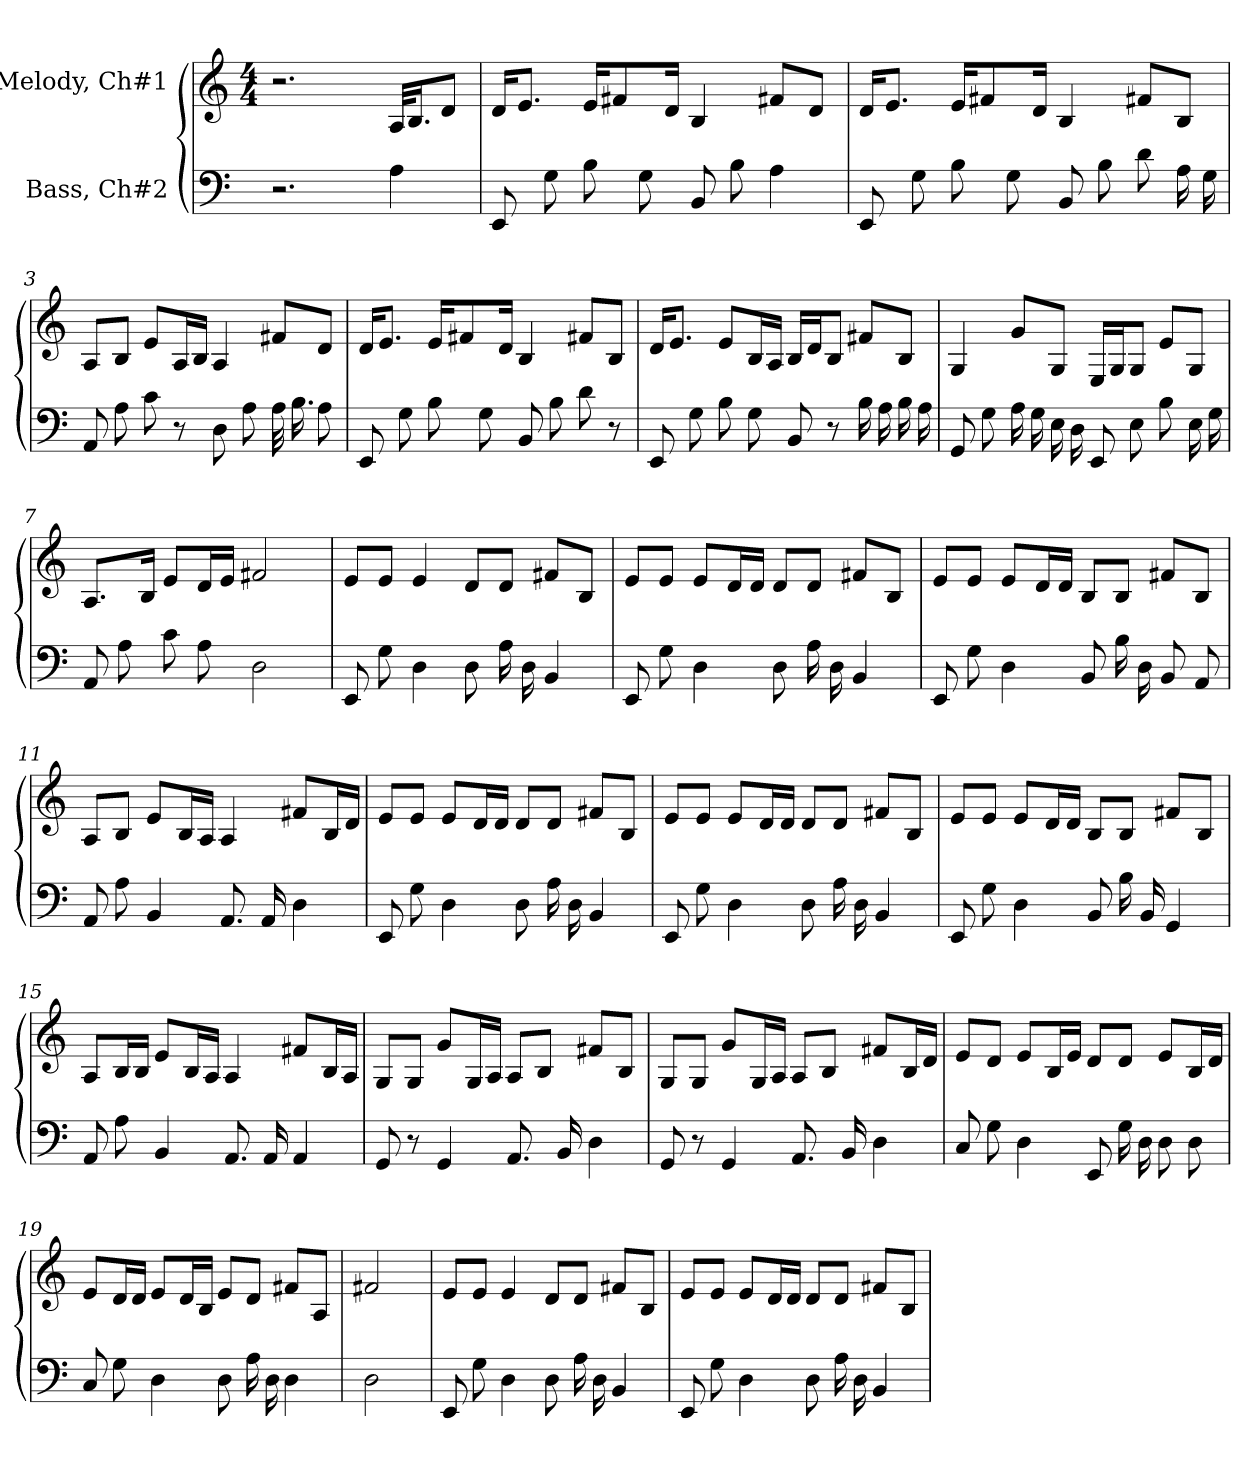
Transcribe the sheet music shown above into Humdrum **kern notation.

**kern	**kern
*part2	*part1
*staff2	*staff1
*I"Bass, Ch#2	*I"Melody, Ch#1
*clefF4	*
*	*M4/4
*MM78	*MM78
=	=
2.r	2.r
4A	32AKLL
.	16.BJ
.	8dJ
=1	=1
8EE	16dKL
.	8.eJ
8G	.
8B	16eKL
.	8f#X
8G	.
.	16dJk
8BB	4B
8B	.
4A	8f#XL
.	8dJ
=2	=2
8EE	16dKL
.	8.eJ
8G	.
8B	16eKL
.	8f#X
8G	.
.	16dJk
8BB	4B
8B	.
8d	8f#XL
16A	8BJ
16G	.
=3	=3
8AA	8AL
8A	8BJ
8c	8eL
8r	16AL
.	16BJJ
8D	4A
8A	.
32A	8f#XL
16.B	.
8A	8dJ
=4	=4
8EE	16dKL
.	8.eJ
8G	.
8B	16eKL
.	8f#X
8G	.
.	16dJk
8BB	4B
8B	.
8d	8f#XL
8r	8BJ
=5	=5
8EE	16dKL
.	8.eJ
8G	.
8B	8eL
8G	16BL
.	16AJJ
8BB	16BLL
.	16dJ
8r	8BJ
16B	8f#XL
16A	.
16B	8BJ
16A	.
=6	=6
8GG	4G
8G	.
16A	8gL
16G	.
16E	8GJ
16D	.
8EE	16ELL
.	16GJ
8E	8GJ
8B	8eL
16E	8GJ
16G	.
=7	=7
8AA	8.AL
8A	.
.	16BJk
8c	8eL
8A	16dL
.	16eJJ
2D	2f#X
=8	=8
8EE	8eL
8G	8eJ
4D	4e
8D	8dL
16A	8dJ
16D	.
4BB	8f#XL
.	8BJ
=9	=9
8EE	8eL
8G	8eJ
4D	8eL
.	16dL
.	16dJJ
8D	8dL
16A	8dJ
16D	.
4BB	8f#XL
.	8BJ
=10	=10
8EE	8eL
8G	8eJ
4D	8eL
.	16dL
.	16dJJ
8BB	8BL
16B	8BJ
16D	.
8BB	8f#XL
8AA	8BJ
=11	=11
8AA	8AL
8A	8BJ
4BB	8eL
.	16BL
.	16AJJ
8.AA	4A
16AA	.
4D	8f#XL
.	16BL
.	16dJJ
=12	=12
8EE	8eL
8G	8eJ
4D	8eL
.	16dL
.	16dJJ
8D	8dL
16A	8dJ
16D	.
4BB	8f#XL
.	8BJ
=13	=13
8EE	8eL
8G	8eJ
4D	8eL
.	16dL
.	16dJJ
8D	8dL
16A	8dJ
16D	.
4BB	8f#XL
.	8BJ
=14	=14
8EE	8eL
8G	8eJ
4D	8eL
.	16dL
.	16dJJ
8BB	8BL
16B	8BJ
16BB	.
4GG	8f#XL
.	8BJ
=15	=15
8AA	8AL
8A	16BL
.	16BJJ
4BB	8eL
.	16BL
.	16AJJ
8.AA	4A
16AA	.
4AA	8f#XL
.	16BL
.	16AJJ
=16	=16
8GG	8GL
8r	8GJ
4GG	8gL
.	16GL
.	16AJJ
8.AA	8AL
.	8BJ
16BB	.
4D	8f#XL
.	8BJ
=17	=17
8GG	8GL
8r	8GJ
4GG	8gL
.	16GL
.	16AJJ
8.AA	8AL
.	8BJ
16BB	.
4D	8f#XL
.	16BL
.	16dJJ
=18	=18
8C	8eL
8G	8dJ
4D	8eL
.	16BL
.	16eJJ
8EE	8dL
16G	8dJ
16D	.
8D	8eL
8D	16BL
.	16dJJ
=19	=19
8C	8eL
8G	16dL
.	16dJJ
4D	8eL
.	16dL
.	16BJJ
8D	8eL
16A	8dJ
16D	.
4D	8f#XL
.	8AJ
=20	=20
2D	2f#X
=21	=21
8EE	8eL
8G	8eJ
4D	4e
8D	8dL
16A	8dJ
16D	.
4BB	8f#XL
.	8BJ
=22	=22
8EE	8eL
8G	8eJ
4D	8eL
.	16dL
.	16dJJ
8D	8dL
16A	8dJ
16D	.
4BB	8f#XL
.	8BJ
=	=
*-	*-
